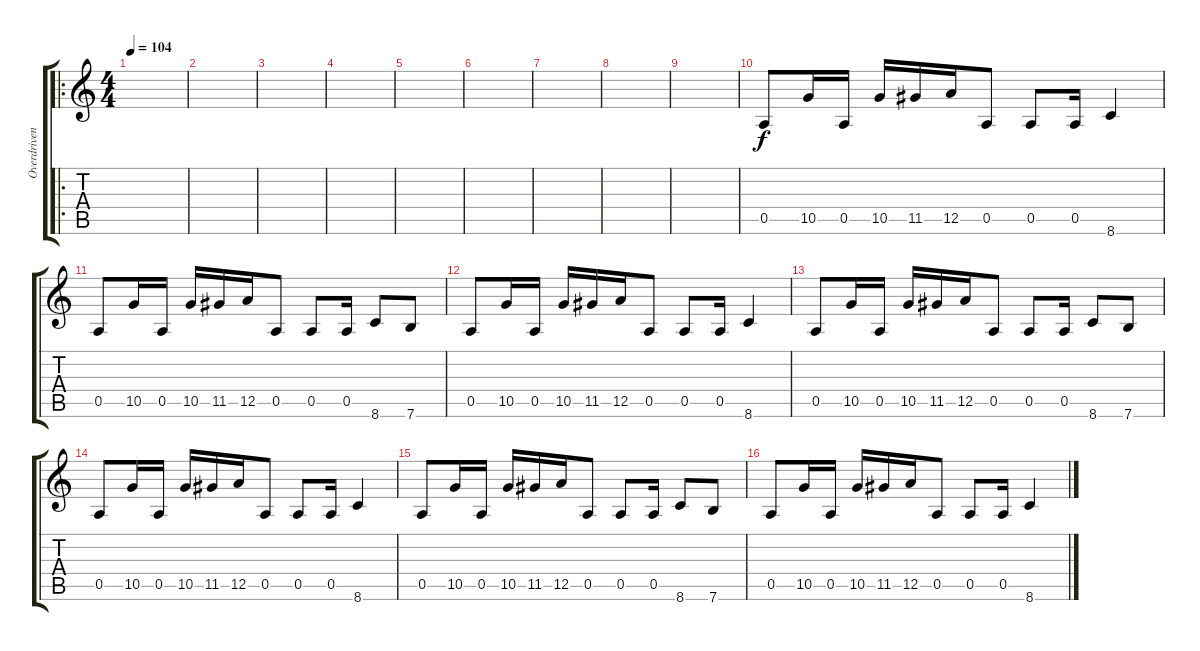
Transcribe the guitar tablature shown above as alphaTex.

\track ("Overdriven Guitar" "Overdriven") {instrument overdrivenguitar}
\staff {score tabs}
\tuning (E4 B3 G3 D3 A2 E2) {hide}
\ro
\ts (4 4)
\tempo 104
\clef g2
\ks c
|
|
|
|
|
|
|
|
|
0.5.8 10.5.16 0.5.16 10.5.16 11.5.16 12.5.16 0.5.8 0.5.8 0.5.16 8.6.4 |
0.5.8 10.5.16 0.5.16 10.5.16 11.5.16 12.5.16 0.5.8 0.5.8 0.5.16 8.6.8 7.6.8 |
0.5.8 10.5.16 0.5.16 10.5.16 11.5.16 12.5.16 0.5.8 0.5.8 0.5.16 8.6.4 |
0.5.8 10.5.16 0.5.16 10.5.16 11.5.16 12.5.16 0.5.8 0.5.8 0.5.16 8.6.8 7.6.8 |
0.5.8 10.5.16 0.5.16 10.5.16 11.5.16 12.5.16 0.5.8 0.5.8 0.5.16 8.6.4 |
0.5.8 10.5.16 0.5.16 10.5.16 11.5.16 12.5.16 0.5.8 0.5.8 0.5.16 8.6.8 7.6.8 |
0.5.8 10.5.16 0.5.16 10.5.16 11.5.16 12.5.16 0.5.8 0.5.8 0.5.16 8.6.4
